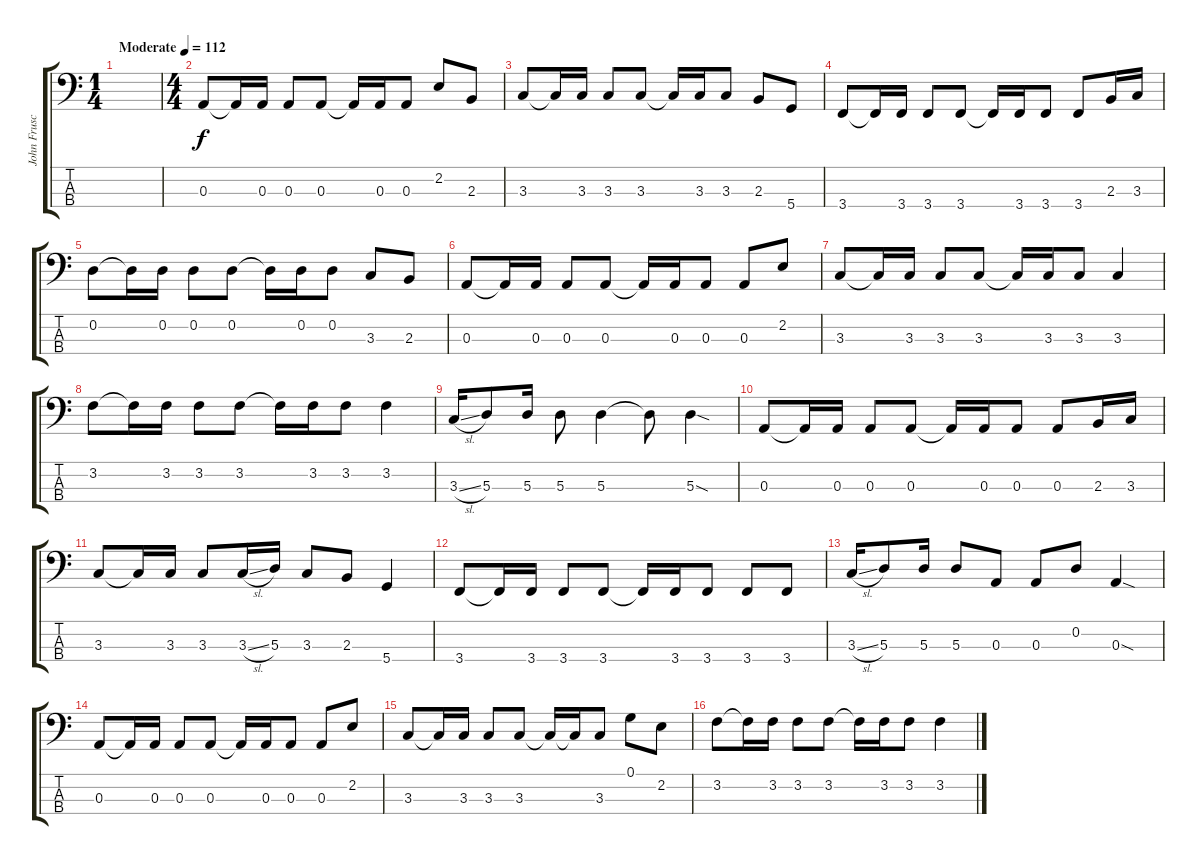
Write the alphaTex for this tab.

\track ("John Frusciante" "John Frusc") {instrument electricbassfinger}
\staff {score tabs}
\tuning (G2 D2 A1 D1) {hide}
\ts (1 4)
\tempo (112 "Moderate")
\clef f4
\ks c
|
\ts (4 4)
0.3.8 0.3{t}.16 0.3.16 0.3.8 0.3.8 0.3{t}.16 0.3.16 0.3.8 2.2.8 2.3.8 |
3.3.8 3.3{t}.16 3.3.16 3.3.8 3.3.8 3.3{t}.16 3.3.16 3.3.8 2.3.8 5.4.8 |
3.4.8 3.4{t}.16 3.4.16 3.4.8 3.4.8 3.4{t}.16 3.4.16 3.4.8 3.4.8 2.3.16 3.3.16 |
0.2.8 0.2{t}.16 0.2.16 0.2.8 0.2.8 0.2{t}.16 0.2.16 0.2.8 3.3.8 2.3.8 |
0.3.8 0.3{t}.16 0.3.16 0.3.8 0.3.8 0.3{t}.16 0.3.16 0.3.8 0.3.8 2.2.8 |
3.3.8 3.3{t}.16 3.3.16 3.3.8 3.3.8 3.3{t}.16 3.3.16 3.3.8 3.3.4 |
3.2.8 3.2{t}.16 3.2.16 3.2.8 3.2.8 3.2{t}.16 3.2.16 3.2.8 3.2.4 |
3.3{sl}.16 5.3.8 5.3.16 5.3.8 5.3.4 5.3{t}.8 5.3{sod}.4 |
0.3.8 0.3{t}.16 0.3.16 0.3.8 0.3.8 0.3{t}.16 0.3.16 0.3.8 0.3.8 2.3.16 3.3.16 |
3.3.8 3.3{t}.16 3.3.16 3.3.8 3.3{sl}.16 5.3.16 3.3.8 2.3.8 5.4.4 |
3.4.8 3.4{t}.16 3.4.16 3.4.8 3.4.8 3.4{t}.16 3.4.16 3.4.8 3.4.8 3.4.8 |
3.3{sl}.16 5.3.8 5.3.16 5.3.8 0.3.8 0.3.8 0.2.8 0.3{sod}.4 |
0.3.8 0.3{t}.16 0.3.16 0.3.8 0.3.8 0.3{t}.16 0.3.16 0.3.8 0.3.8 2.2.8 |
3.3.8 3.3{t}.16 3.3.16 3.3.8 3.3.8 3.3{t}.16 3.3{t}.16 3.3.8 0.1.8 2.2.8 |
3.2.8 3.2{t}.16 3.2.16 3.2.8 3.2.8 3.2{t}.16 3.2.16 3.2.8 3.2.4
